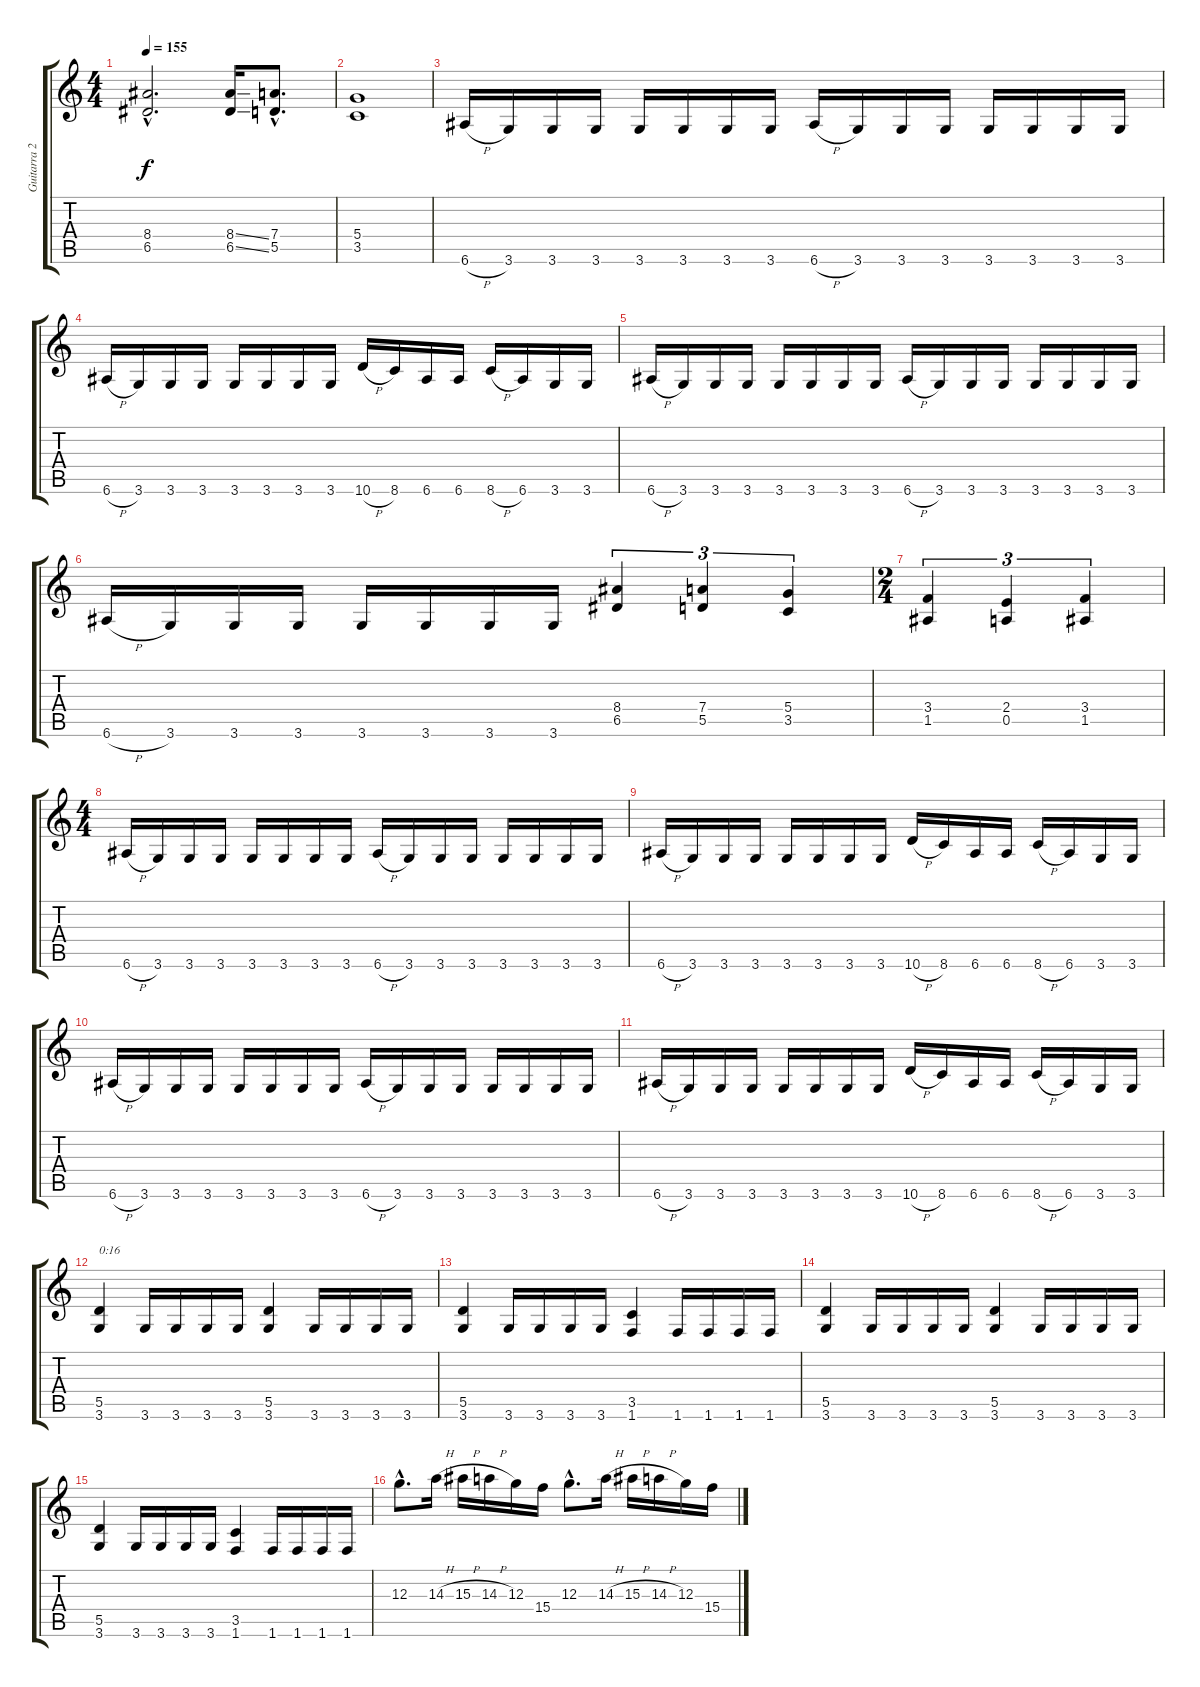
\track ("Guitarra 2" "Guitarra 2") {instrument distortionguitar}
\staff {score tabs}
\tuning (E4 B3 G3 D3 A2 E2) {hide}
\ts (4 4)
\tempo 155
\clef g2
\ks c
(8.4{hac} 6.5{hac}).2{d dy f instrument distortionguitar} (8.4{ss} 6.5{ss}).16 (7.4{hac} 5.5{hac}).8{d} |
(5.4 3.5).1 |
6.6{h}.16 3.6.16 3.6.16 3.6.16 3.6.16 3.6.16 3.6.16 3.6.16 6.6{h}.16 3.6.16 3.6.16 3.6.16 3.6.16 3.6.16 3.6.16 3.6.16 |
6.6{h}.16 3.6.16 3.6.16 3.6.16 3.6.16 3.6.16 3.6.16 3.6.16 10.6{h}.16 8.6.16 6.6.16 6.6.16 8.6{h}.16 6.6.16 3.6.16 3.6.16 |
6.6{h}.16 3.6.16 3.6.16 3.6.16 3.6.16 3.6.16 3.6.16 3.6.16 6.6{h}.16 3.6.16 3.6.16 3.6.16 3.6.16 3.6.16 3.6.16 3.6.16 |
6.6{h}.16 3.6.16 3.6.16 3.6.16 3.6.16 3.6.16 3.6.16 3.6.16 (8.4 6.5).4{tu (3 2)} (7.4 5.5).4{tu (3 2)} (5.4 3.5).4{tu (3 2)} |
\ts (2 4)
(3.4 1.5).4{tu (3 2)} (2.4 0.5).4{tu (3 2)} (3.4 1.5).4{tu (3 2)} |
\ts (4 4)
6.6{h}.16 3.6.16 3.6.16 3.6.16 3.6.16 3.6.16 3.6.16 3.6.16 6.6{h}.16 3.6.16 3.6.16 3.6.16 3.6.16 3.6.16 3.6.16 3.6.16 |
6.6{h}.16 3.6.16 3.6.16 3.6.16 3.6.16 3.6.16 3.6.16 3.6.16 10.6{h}.16 8.6.16 6.6.16 6.6.16 8.6{h}.16 6.6.16 3.6.16 3.6.16 |
6.6{h}.16 3.6.16 3.6.16 3.6.16 3.6.16 3.6.16 3.6.16 3.6.16 6.6{h}.16 3.6.16 3.6.16 3.6.16 3.6.16 3.6.16 3.6.16 3.6.16 |
6.6{h}.16 3.6.16 3.6.16 3.6.16 3.6.16 3.6.16 3.6.16 3.6.16 10.6{h}.16 8.6.16 6.6.16 6.6.16 8.6{h}.16 6.6.16 3.6.16 3.6.16 |
(5.5 3.6).4{txt "0:16"} 3.6.16 3.6.16 3.6.16 3.6.16 (5.5 3.6).4 3.6.16 3.6.16 3.6.16 3.6.16 |
(5.5 3.6).4 3.6.16 3.6.16 3.6.16 3.6.16 (3.5 1.6).4 1.6.16 1.6.16 1.6.16 1.6.16 |
(5.5 3.6).4 3.6.16 3.6.16 3.6.16 3.6.16 (5.5 3.6).4 3.6.16 3.6.16 3.6.16 3.6.16 |
(5.5 3.6).4 3.6.16 3.6.16 3.6.16 3.6.16 (3.5 1.6).4 1.6.16 1.6.16 1.6.16 1.6.16 |
12.3{hac}.8{d} 14.3{h}.16 15.3{h}.16 14.3{h}.16 12.3.16 15.4.16 12.3{hac}.8{d} 14.3{h}.16 15.3{h}.16 14.3{h}.16 12.3.16 15.4.16
